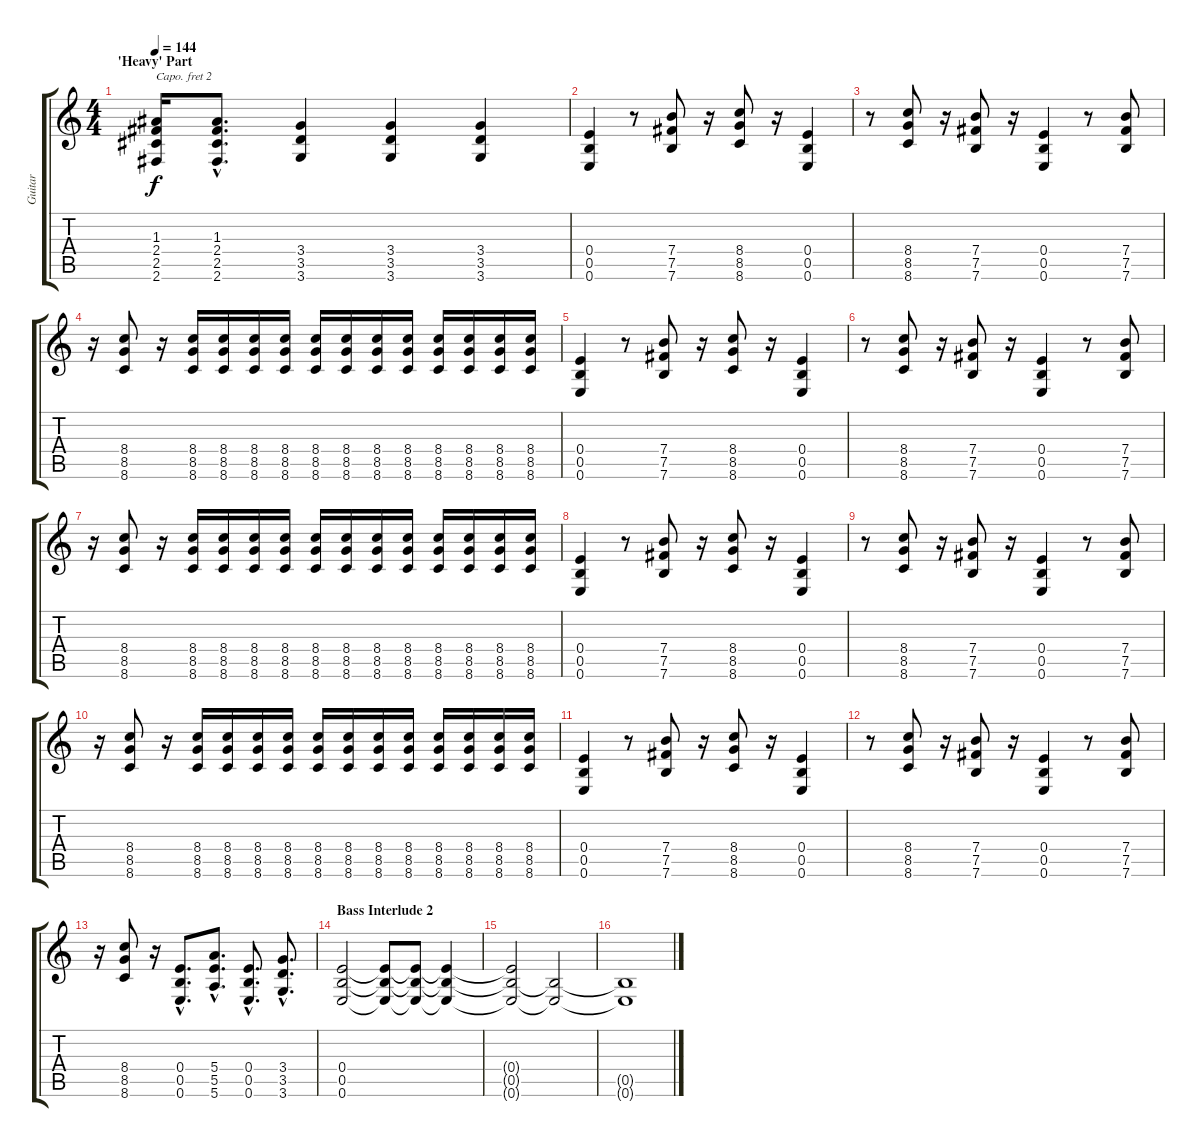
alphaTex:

\track ("Guitar" "Guitar") {instrument overdrivenguitar}
\staff {score tabs}
\capo 2
\tuning (E4 B3 G3 D3 A2 D2) {hide}
\ts (4 4)
\section ("" "'Heavy' Part")
\tempo 144
\clef g2
\ks c
(1.3{t} 2.4{t} 2.5{t} 2.6{t}).16{dy f} (1.3{hac} 2.4{hac} 2.5{hac} 2.6{hac}).8{d} (3.4 3.5 3.6).4{volume 12 instrument overdrivenguitar} (3.4 3.5 3.6).4 (3.4 3.5 3.6).4 |
(0.4 0.5 0.6).4 r.8 (7.4 7.5 7.6).8 r.16 (8.4 8.5 8.6).8 r.16 (0.4 0.5 0.6).4 |
r.8 (8.4 8.5 8.6).8 r.16 (7.4 7.5 7.6).8 r.16 (0.4 0.5 0.6).4 r.8 (7.4 7.5 7.6).8 |
r.16 (8.4 8.5 8.6).8 r.16 (8.4 8.5 8.6).16 (8.4 8.5 8.6).16 (8.4 8.5 8.6).16 (8.4 8.5 8.6).16 (8.4 8.5 8.6).16 (8.4 8.5 8.6).16 (8.4 8.5 8.6).16 (8.4 8.5 8.6).16 (8.4 8.5 8.6).16 (8.4 8.5 8.6).16 (8.4 8.5 8.6).16 (8.4 8.5 8.6).16 |
(0.4 0.5 0.6).4 r.8 (7.4 7.5 7.6).8 r.16 (8.4 8.5 8.6).8 r.16 (0.4 0.5 0.6).4 |
r.8 (8.4 8.5 8.6).8 r.16 (7.4 7.5 7.6).8 r.16 (0.4 0.5 0.6).4 r.8 (7.4 7.5 7.6).8 |
r.16 (8.4 8.5 8.6).8 r.16 (8.4 8.5 8.6).16 (8.4 8.5 8.6).16 (8.4 8.5 8.6).16 (8.4 8.5 8.6).16 (8.4 8.5 8.6).16 (8.4 8.5 8.6).16 (8.4 8.5 8.6).16 (8.4 8.5 8.6).16 (8.4 8.5 8.6).16 (8.4 8.5 8.6).16 (8.4 8.5 8.6).16 (8.4 8.5 8.6).16 |
(0.4 0.5 0.6).4 r.8 (7.4 7.5 7.6).8 r.16 (8.4 8.5 8.6).8 r.16 (0.4 0.5 0.6).4 |
r.8 (8.4 8.5 8.6).8 r.16 (7.4 7.5 7.6).8 r.16 (0.4 0.5 0.6).4 r.8 (7.4 7.5 7.6).8 |
r.16 (8.4 8.5 8.6).8 r.16 (8.4 8.5 8.6).16 (8.4 8.5 8.6).16 (8.4 8.5 8.6).16 (8.4 8.5 8.6).16 (8.4 8.5 8.6).16 (8.4 8.5 8.6).16 (8.4 8.5 8.6).16 (8.4 8.5 8.6).16 (8.4 8.5 8.6).16 (8.4 8.5 8.6).16 (8.4 8.5 8.6).16 (8.4 8.5 8.6).16 |
(0.4 0.5 0.6).4 r.8 (7.4 7.5 7.6).8 r.16 (8.4 8.5 8.6).8 r.16 (0.4 0.5 0.6).4 |
r.8 (8.4 8.5 8.6).8 r.16 (7.4 7.5 7.6).8 r.16 (0.4 0.5 0.6).4 r.8 (7.4 7.5 7.6).8 |
r.16 (8.4 8.5 8.6).8 r.16 (0.4{hac} 0.5{hac} 0.6{hac}).8{d} (5.4{hac} 5.5{hac} 5.6{hac}).8{d} (0.4{hac} 0.5{hac} 0.6{hac}).8{d} (3.4{hac} 3.5{hac} 3.6{hac}).8{d} |
\section ("" "Bass Interlude 2")
(0.4 0.5 0.6).2 (0.4{t} 0.5{t} 0.6{t}).8{volume 11} (0.4{t} 0.5{t} 0.6{t}).8 (0.4{t} 0.5{t} 0.6{t}).4 |
(0.4{t} 0.5{t} 0.6{t}).2{volume 7} (0.5{t} 0.6{t}).2 |
(0.5{t} 0.6{t}).1
